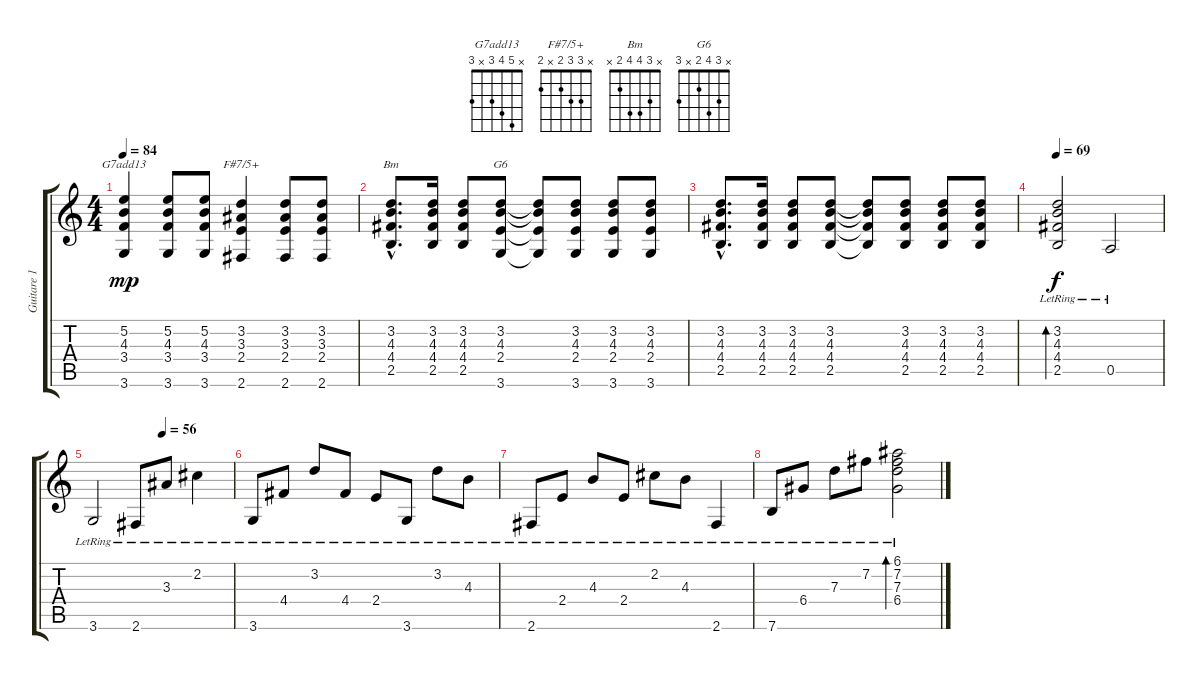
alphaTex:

\track ("Guitare 1" "Guitare 1") {instrument electricguitarjazz}
\staff {score tabs}
\tuning (E4 B3 G3 D3 A2 E2) {hide}
\chord ("G7add13" x 5 4 3 x 3)
\chord ("F#7/5+" x 3 3 2 x 2)
\chord ("Bm" x 3 4 4 2 x)
\chord ("G6" x 3 4 2 x 3)
\ts (4 4)
\tempo 84
\clef g2
\ks c
(5.2 4.3 3.4 3.6).4{ch "G7add13" dy mp} (5.2 4.3 3.4 3.6).8 (5.2 4.3 3.4 3.6).8 (3.2 3.3 2.4 2.6).4{ch "F#7/5+"} (3.2 3.3 2.4 2.6).8 (3.2 3.3 2.4 2.6).8 |
(3.2{hac} 4.3{hac} 4.4{hac} 2.5{hac}).8{d ch "Bm"} (3.2 4.3 4.4 2.5).16 (3.2 4.3 4.4 2.5).8 (3.2 4.3 2.4 3.6).8{ch "G6"} (3.2{t} 4.3{t} 2.4{t} 3.6{t}).8 (3.2 4.3 2.4 3.6).8 (3.2 4.3 2.4 3.6).8 (3.2 4.3 2.4 3.6).8 |
(3.2{hac} 4.3{hac} 4.4{hac} 2.5{hac}).8{d} (3.2 4.3 4.4 2.5).16 (3.2 4.3 4.4 2.5).8 (3.2 4.3 4.4 2.5).8 (3.2{t} 4.3{t} 4.4{t} 2.5{t}).8 (3.2 4.3 4.4 2.5).8 (3.2 4.3 4.4 2.5).8 (3.2 4.3 4.4 2.5).8 |
\tempo 69
(3.2{lr} 4.3{lr} 4.4{lr} 2.5{lr}).2{bd 240 dy f} 0.5{lr}.2 |
\tempo (56 0.5)
3.6{lr}.2 2.6{lr}.8 3.3{lr}.8 2.2{lr}.4 |
3.6{lr}.8 4.4{lr}.8 3.2{lr}.8 4.4{lr}.8 2.4{lr}.8 3.6{lr}.8 3.2{lr}.8 4.3{lr}.8 |
2.6{lr}.8 2.4{lr}.8 4.3{lr}.8 2.4{lr}.8 2.2{lr}.8 4.3{lr}.8 2.6{lr}.4 |
7.6{lr}.8 6.4{lr}.8 7.3{lr}.8 7.2{lr}.8 (6.1{lr} 7.2{lr} 7.3{lr} 6.4{lr}).2{bd 240}
